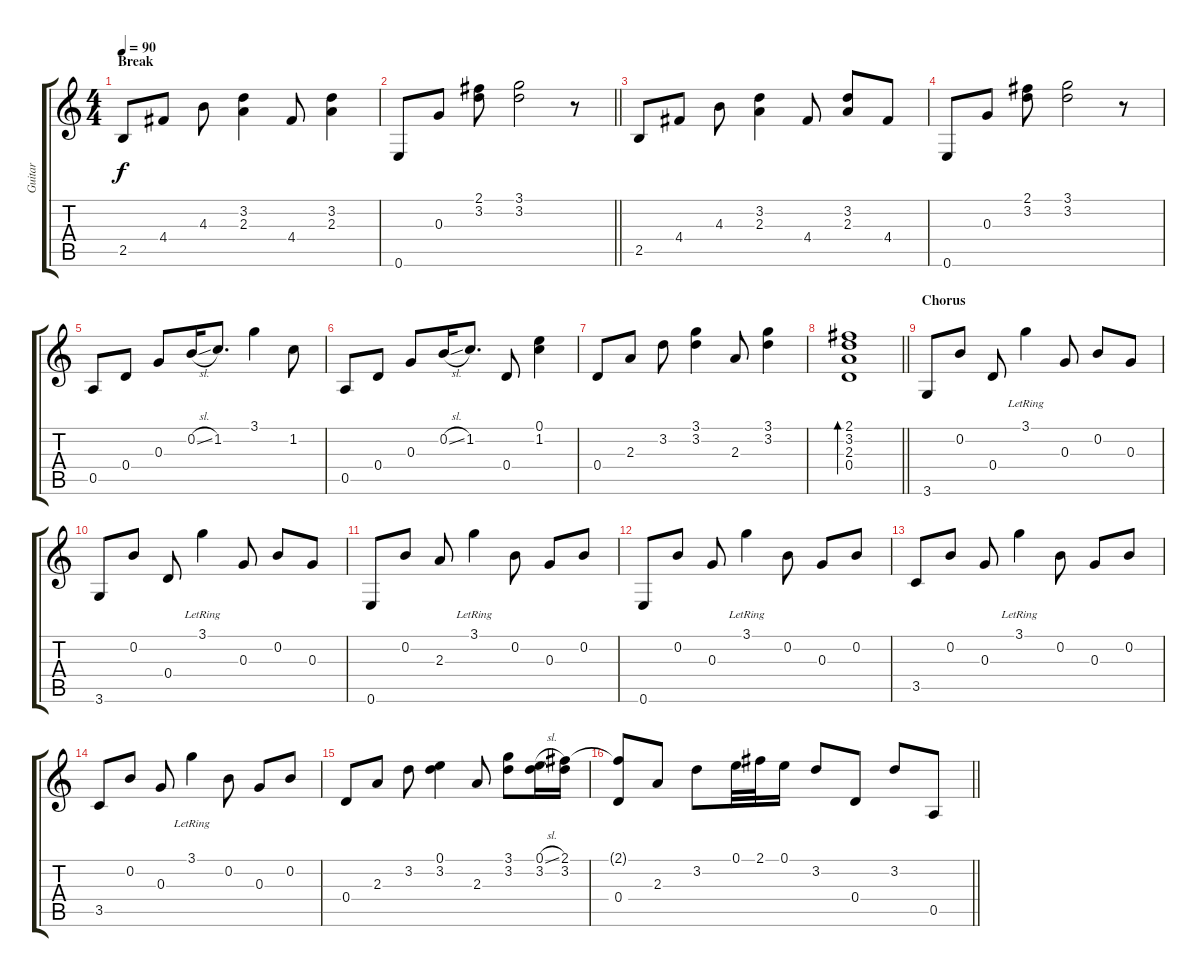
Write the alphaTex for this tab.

\track ("Guitar" "Guitar") {instrument acousticguitarsteel}
\staff {score tabs}
\tuning (E4 B3 G3 D3 A2 E2) {hide}
\ts (4 4)
\section ("" "Break")
\tempo 90
\clef g2
\ks c
2.5.8{dy f} 4.4.8 4.3.8 (3.2 2.3).4 4.4.8 (3.2 2.3).4 |
\barLineRight lightlight
0.6.8 0.3.8 (2.1 3.2).8 (3.1 3.2).2 r.8 |
2.5.8 4.4.8 4.3.8 (3.2 2.3).4 4.4.8 (3.2 2.3).8 4.4.8 |
0.6.8 0.3.8 (2.1 3.2).8 (3.1 3.2).2 r.8 |
0.5.8 0.4.8 0.3.8 0.2{sl}.16 1.2.8{d} 3.1.4 1.2.8 |
0.5.8 0.4.8 0.3.8 0.2{sl}.16 1.2.8{d} 0.4.8 (0.1 1.2).4 |
0.4.8 2.3.8 3.2.8 (3.1 3.2).4 2.3.8 (3.1 3.2).4 |
\barLineRight lightlight
(2.1 3.2 2.3 0.4).1{bd 240} |
\section ("" "Chorus")
3.6.8 0.2.8 0.4.8 3.1{lr}.4 0.3.8 0.2.8 0.3.8 |
3.6.8 0.2.8 0.4.8 3.1{lr}.4 0.3.8 0.2.8 0.3.8 |
0.6.8 0.2.8 2.3.8 3.1{lr}.4 0.2.8 0.3.8 0.2.8 |
0.6.8 0.2.8 0.3.8 3.1{lr}.4 0.2.8 0.3.8 0.2.8 |
3.5.8 0.2.8 0.3.8 3.1{lr}.4 0.2.8 0.3.8 0.2.8 |
3.5.8 0.2.8 0.3.8 3.1{lr}.4 0.2.8 0.3.8 0.2.8 |
0.4.8 2.3.8 3.2.8 (0.1 3.2).4 2.3.8 (3.1 3.2).8 (0.1{sl} 3.2).16 (2.1 3.2).16 |
\barLineRight lightlight
(2.1{t} 0.4).8 2.3.8 3.2.8 0.1.32 2.1.32 0.1.16 3.2.8 0.4.8 3.2.8 0.5.8
